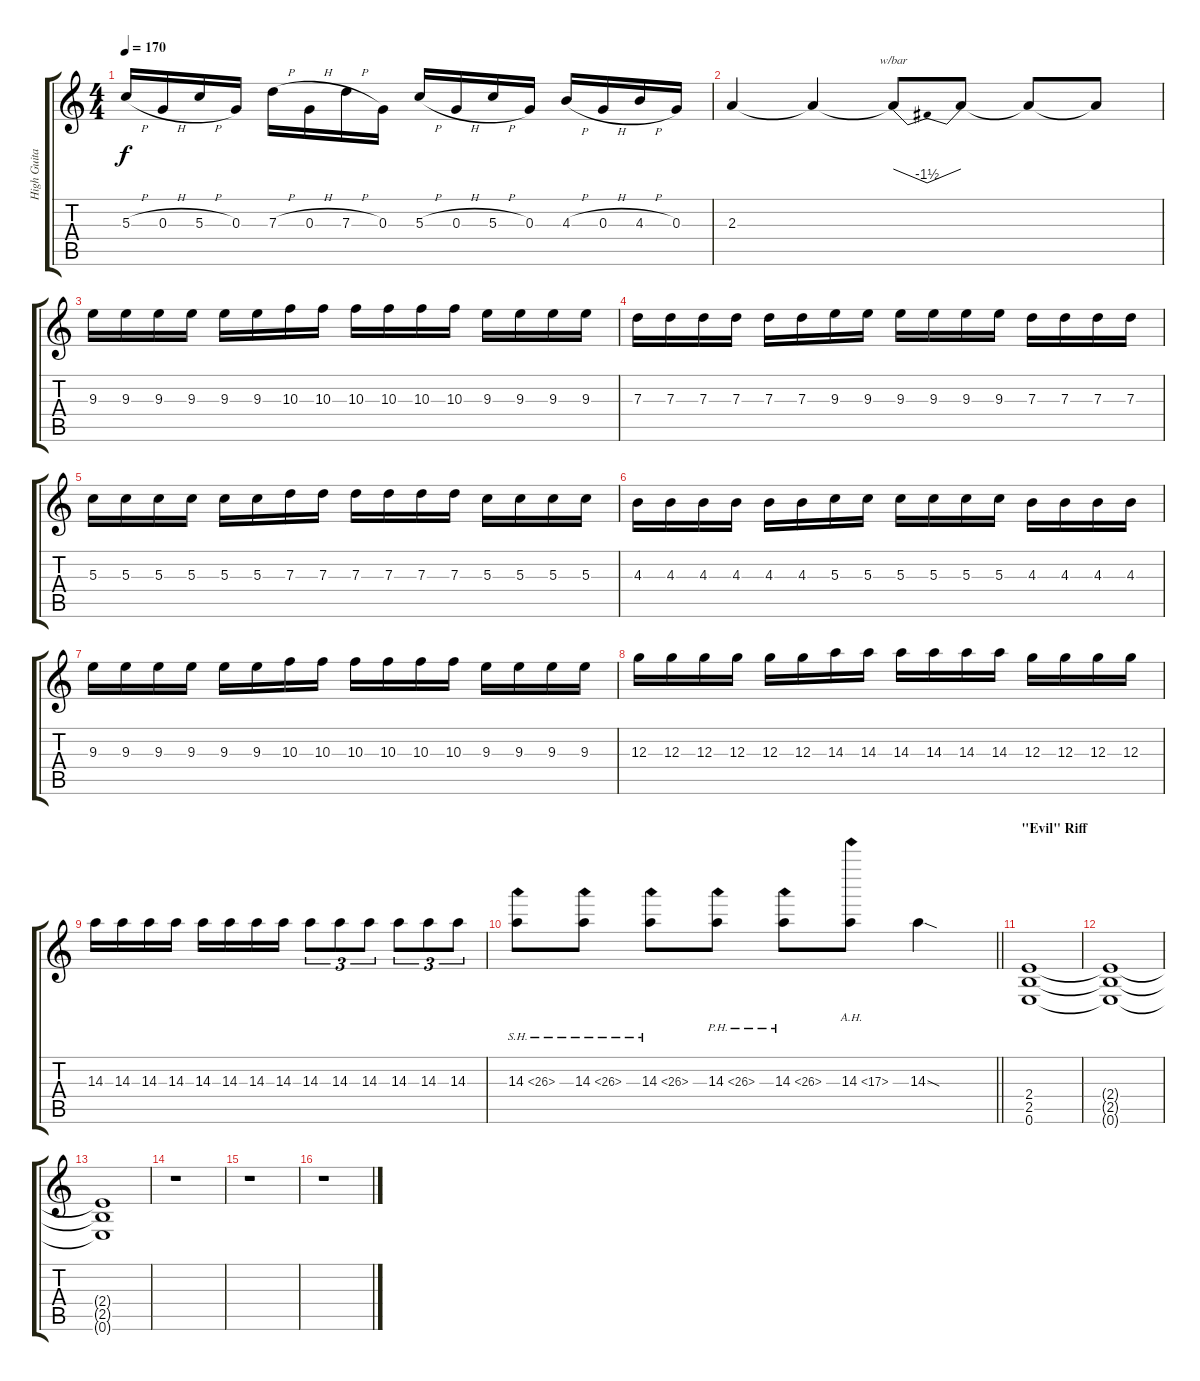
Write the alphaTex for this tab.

\track ("High Guitar/Solo" "High Guita") {instrument distortionguitar}
\staff {score tabs}
\tuning (E4 B3 G3 D3 A2 E2) {hide}
\ts (4 4)
\tempo 170
\clef g2
\ks c
5.3{h}.16{dy f} 0.3{h}.16 5.3{h}.16 0.3.16 7.3{h}.16 0.3{h}.16 7.3{h}.16 0.3.16 5.3{h}.16 0.3{h}.16 5.3{h}.16 0.3.16 4.3{h}.16 0.3{h}.16 4.3{h}.16 0.3.16 |
2.3.4 2.3{t}.4 2.3{t}.8{tbe (dip default 0 0 30 -6 60 0)} 2.3{t}.8 2.3{t}.8 2.3{t}.8 |
9.3.16 9.3.16 9.3.16 9.3.16 9.3.16 9.3.16 10.3.16 10.3.16 10.3.16 10.3.16 10.3.16 10.3.16 9.3.16 9.3.16 9.3.16 9.3.16 |
7.3.16 7.3.16 7.3.16 7.3.16 7.3.16 7.3.16 9.3.16 9.3.16 9.3.16 9.3.16 9.3.16 9.3.16 7.3.16 7.3.16 7.3.16 7.3.16 |
5.3.16 5.3.16 5.3.16 5.3.16 5.3.16 5.3.16 7.3.16 7.3.16 7.3.16 7.3.16 7.3.16 7.3.16 5.3.16 5.3.16 5.3.16 5.3.16 |
4.3.16 4.3.16 4.3.16 4.3.16 4.3.16 4.3.16 5.3.16 5.3.16 5.3.16 5.3.16 5.3.16 5.3.16 4.3.16 4.3.16 4.3.16 4.3.16 |
9.3.16 9.3.16 9.3.16 9.3.16 9.3.16 9.3.16 10.3.16 10.3.16 10.3.16 10.3.16 10.3.16 10.3.16 9.3.16 9.3.16 9.3.16 9.3.16 |
12.3.16 12.3.16 12.3.16 12.3.16 12.3.16 12.3.16 14.3.16 14.3.16 14.3.16 14.3.16 14.3.16 14.3.16 12.3.16 12.3.16 12.3.16 12.3.16 |
14.3.16 14.3.16 14.3.16 14.3.16 14.3.16 14.3.16 14.3.16 14.3.16 14.3.8{tu (3 2)} 14.3.8{tu (3 2)} 14.3.8{tu (3 2)} 14.3.8{tu (3 2)} 14.3.8{tu (3 2)} 14.3.8{tu (3 2)} |
\barLineRight lightlight
14.3{sh 12}.8 14.3{sh 12}.8 14.3{sh 12}.8 14.3{ph 12}.8 14.3{ph 12}.8 14.3{ah 3}.8 14.3{sod}.4 |
\section ("" "\"Evil\" Riff")
(2.4 2.5 0.6).1 |
(2.4{t} 2.5{t} 0.6{t}).1 |
(2.4{t} 2.5{t} 0.6{t}).1 |
r.1 |
r.1 |
r.1
